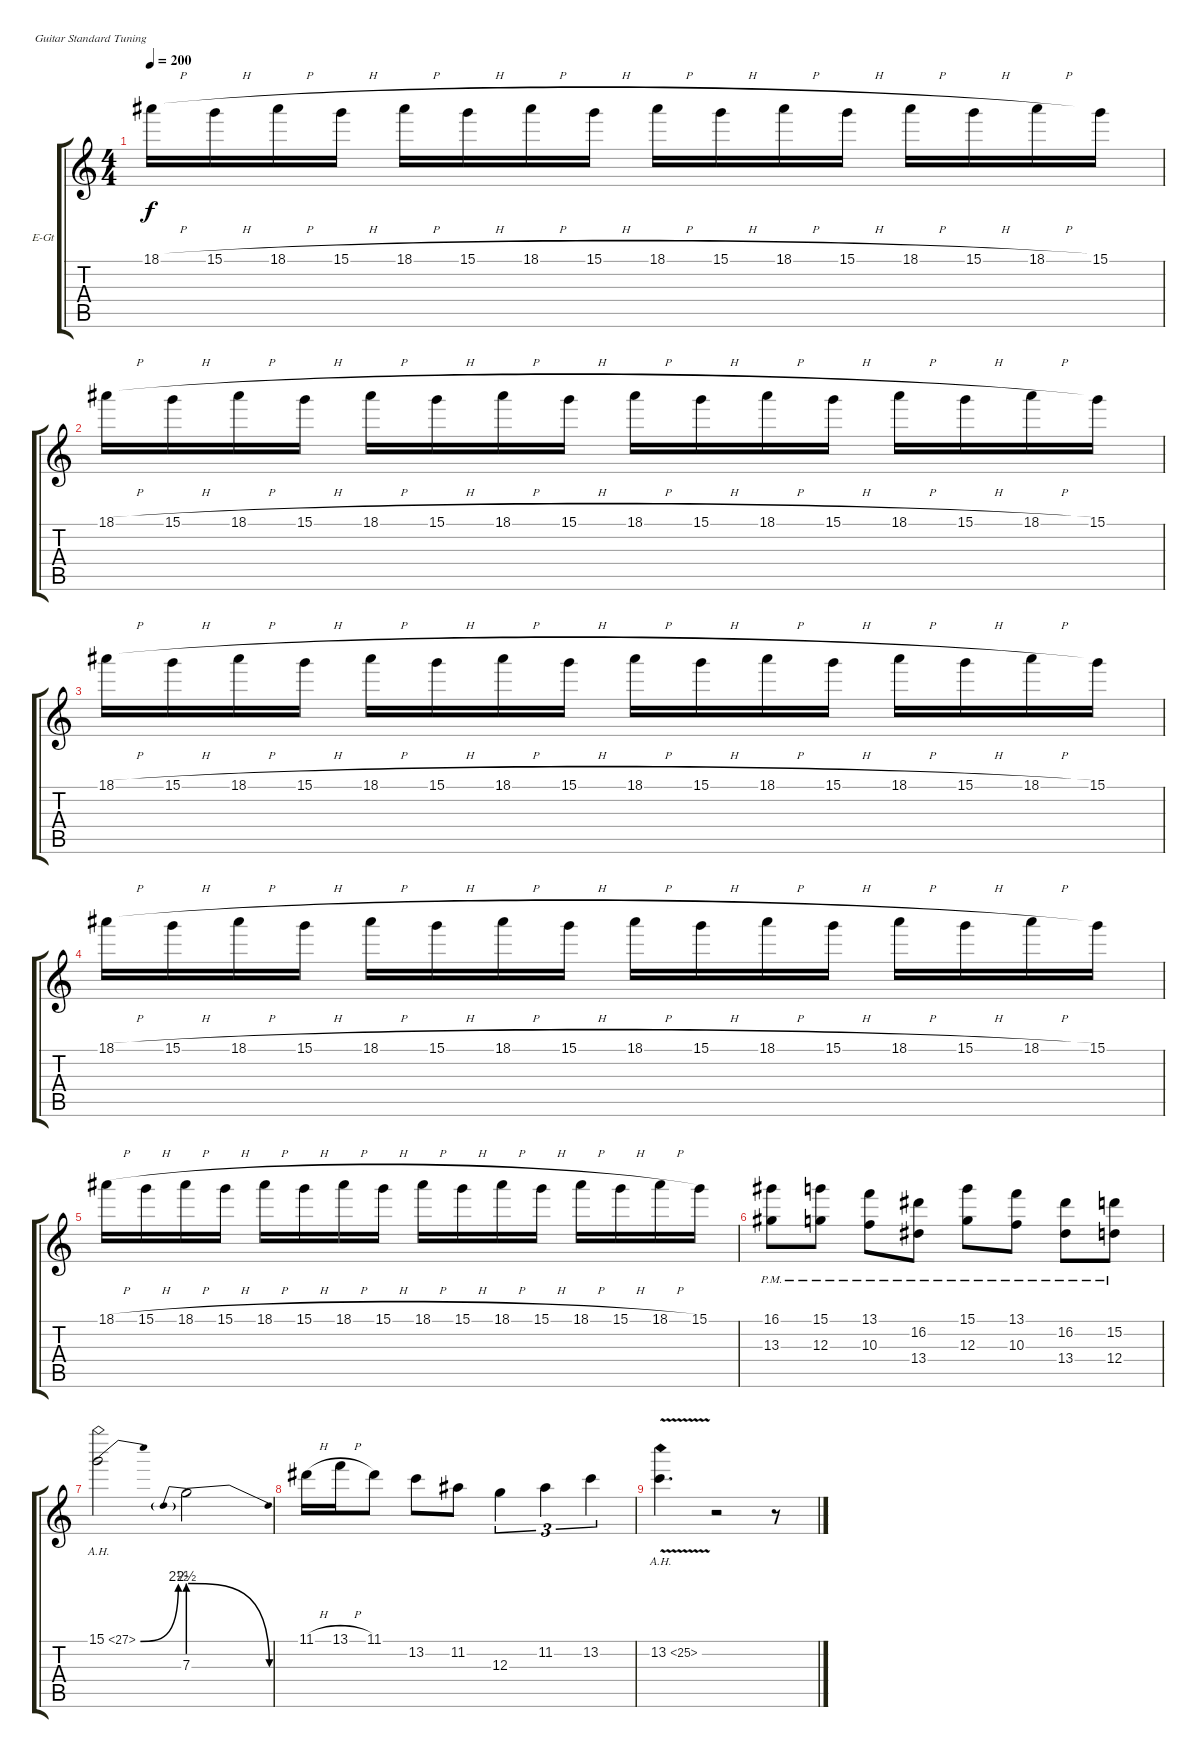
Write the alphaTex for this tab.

\bracketExtendMode groupsimilarinstruments
\firstSystemTrackNameOrientation horizontal
\otherSystemsTrackNameOrientation horizontal
\track ("Lead 1" "E-Gt") {instrument overdrivenguitar}
\staff {score tabs}
\tuning (E4 B3 G3 D3 A2 E2)
\ts (4 4)
\tempo 200
\clef g2
\ks aminor
18.1{h}.16{dy f} 15.1{h}.16 18.1{h}.16 15.1{h}.16 18.1{h}.16 15.1{h}.16 18.1{h}.16 15.1{h}.16 18.1{h}.16 15.1{h}.16 18.1{h}.16 15.1{h}.16 18.1{h}.16 15.1{h}.16 18.1{h}.16 15.1.16 |
18.1{h}.16 15.1{h}.16 18.1{h}.16 15.1{h}.16 18.1{h}.16 15.1{h}.16 18.1{h}.16 15.1{h}.16 18.1{h}.16 15.1{h}.16 18.1{h}.16 15.1{h}.16 18.1{h}.16 15.1{h}.16 18.1{h}.16 15.1.16 |
18.1{h}.16 15.1{h}.16 18.1{h}.16 15.1{h}.16 18.1{h}.16 15.1{h}.16 18.1{h}.16 15.1{h}.16 18.1{h}.16 15.1{h}.16 18.1{h}.16 15.1{h}.16 18.1{h}.16 15.1{h}.16 18.1{h}.16 15.1.16 |
18.1{h}.16 15.1{h}.16 18.1{h}.16 15.1{h}.16 18.1{h}.16 15.1{h}.16 18.1{h}.16 15.1{h}.16 18.1{h}.16 15.1{h}.16 18.1{h}.16 15.1{h}.16 18.1{h}.16 15.1{h}.16 18.1{h}.16 15.1.16 |
18.1{h}.16 15.1{h}.16 18.1{h}.16 15.1{h}.16 18.1{h}.16 15.1{h}.16 18.1{h}.16 15.1{h}.16 18.1{h}.16 15.1{h}.16 18.1{h}.16 15.1{h}.16 18.1{h}.16 15.1{h}.16 18.1{h}.16 15.1.16 |
\section ("" "")
(16.1{pm} 13.3{pm}).8 (15.1{pm} 12.3{pm}).8 (13.1{pm} 10.3{pm}).8 (16.2{pm} 13.4{pm}).8 (15.1{pm} 12.3{pm}).8 (13.1{pm} 10.3{pm}).8 (16.2{pm} 13.4{pm}).8 (15.2{pm} 12.4{pm}).8 |
15.1{be (bend 0 0 60 10) ah 12}.2 7.3{be (prebendrelease 0 10 60 0)}.2 |
11.1{h}.16 13.1{h}.16 11.1.8 13.2.8 11.2.8 12.3.4{tu (3 2)} 11.2.4{tu (3 2)} 13.2.4{tu (3 2)} |
13.2{ah 12 v}.4{d} r.2 r.8
